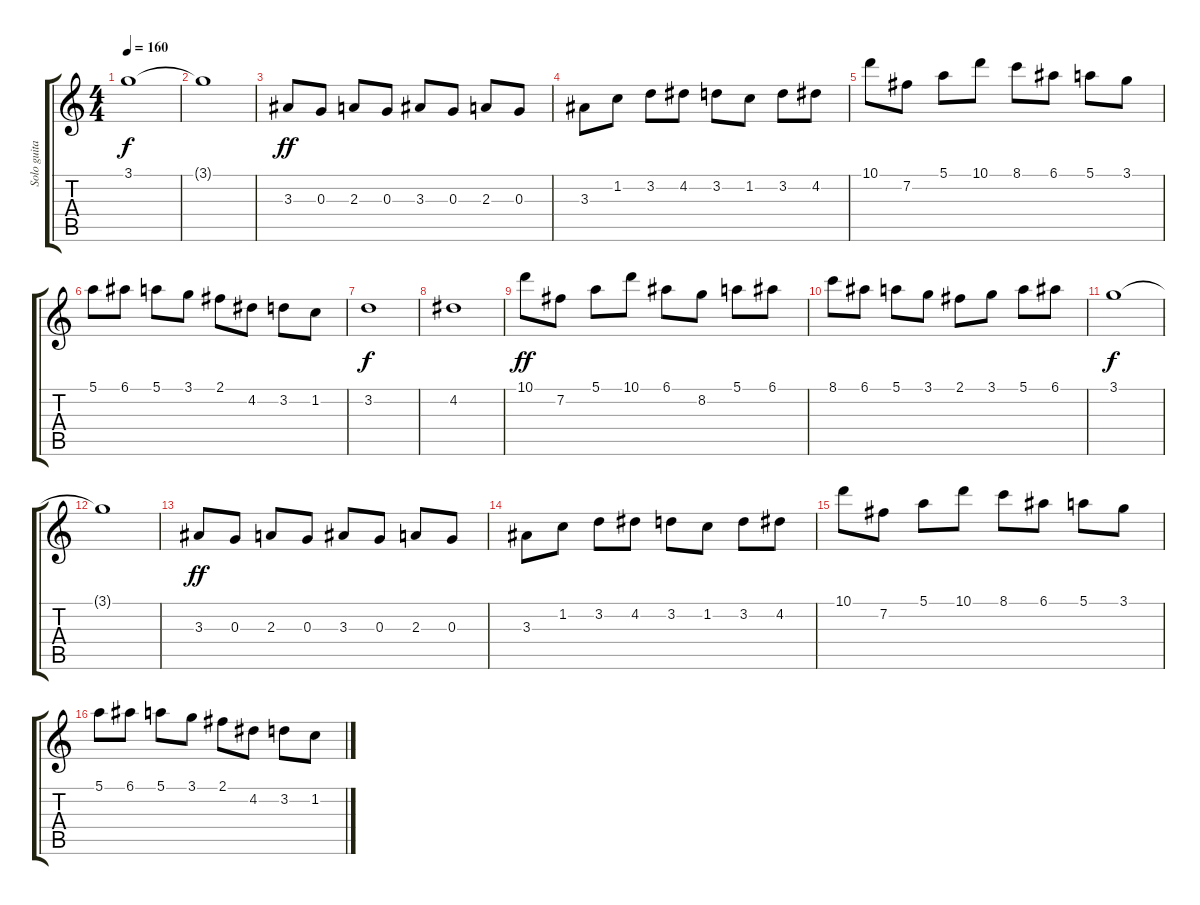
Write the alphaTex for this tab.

\track ("Solo guitar" "Solo guita") {instrument overdrivenguitar}
\staff {score tabs}
\tuning (E4 B3 G3 D3 A2 E2) {hide}
\ts (4 4)
\tempo 160
\clef g2
\ks c
3.1.1{dy f} |
3.1{t}.1 |
3.3.8{dy ff} 0.3.8 2.3.8 0.3.8 3.3.8 0.3.8 2.3.8 0.3.8 |
3.3.8 1.2.8 3.2.8 4.2.8 3.2.8 1.2.8 3.2.8 4.2.8 |
10.1.8 7.2.8 5.1.8 10.1.8 8.1.8 6.1.8 5.1.8 3.1.8 |
5.1.8 6.1.8 5.1.8 3.1.8 2.1.8 4.2.8 3.2.8 1.2.8 |
3.2.1{dy f} |
4.2.1 |
10.1.8{dy ff} 7.2.8 5.1.8 10.1.8 6.1.8 8.2.8 5.1.8 6.1.8 |
8.1.8 6.1.8 5.1.8 3.1.8 2.1.8 3.1.8 5.1.8 6.1.8 |
3.1.1{dy f} |
3.1{t}.1 |
3.3.8{dy ff} 0.3.8 2.3.8 0.3.8 3.3.8 0.3.8 2.3.8 0.3.8 |
3.3.8 1.2.8 3.2.8 4.2.8 3.2.8 1.2.8 3.2.8 4.2.8 |
10.1.8 7.2.8 5.1.8 10.1.8 8.1.8 6.1.8 5.1.8 3.1.8 |
5.1.8 6.1.8 5.1.8 3.1.8 2.1.8 4.2.8 3.2.8 1.2.8
